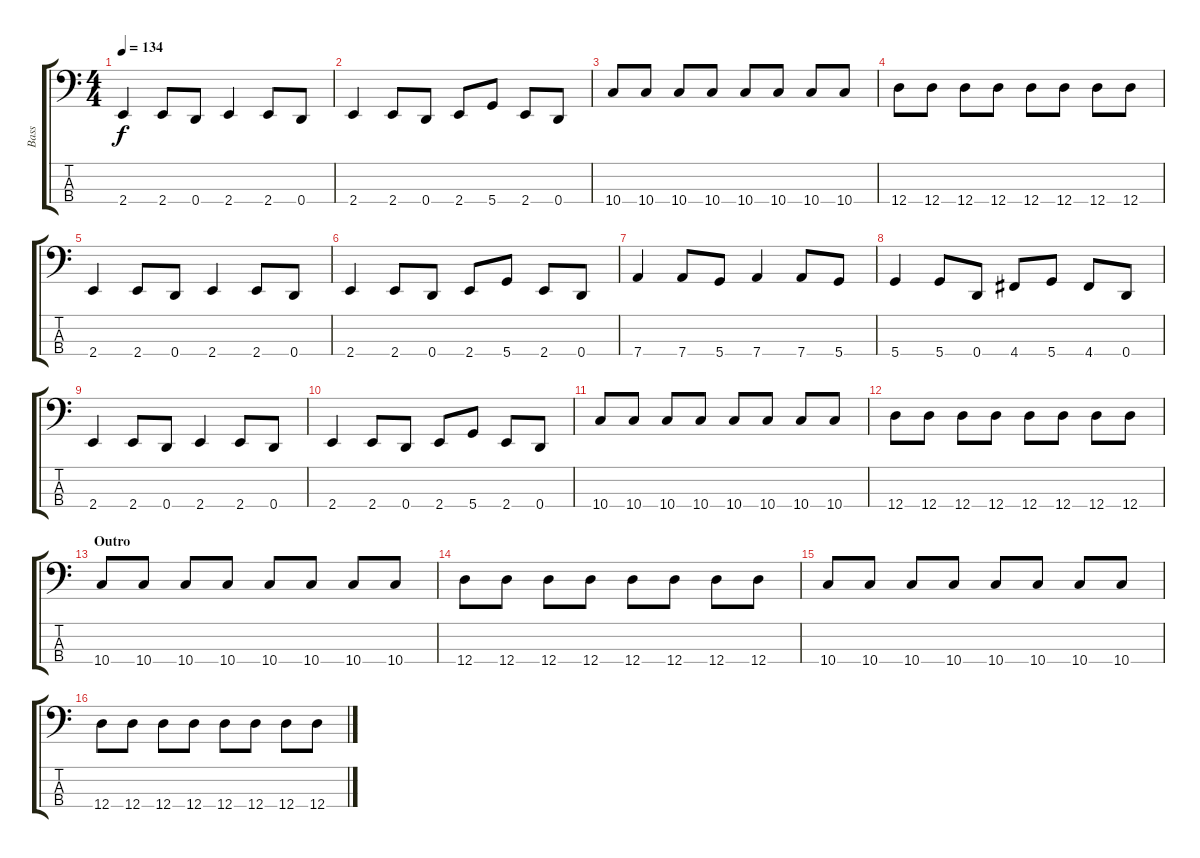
\track ("Bass" "Bass") {instrument electricbassfinger}
\staff {score tabs}
\tuning (G2 D2 A1 D1) {hide}
\ts (4 4)
\tempo 134
\clef f4
\ks c
2.4.4{dy f} 2.4.8 0.4.8 2.4.4 2.4.8 0.4.8 |
2.4.4 2.4.8 0.4.8 2.4.8 5.4.8 2.4.8 0.4.8 |
10.4.8 10.4.8 10.4.8 10.4.8 10.4.8 10.4.8 10.4.8 10.4.8 |
12.4.8 12.4.8 12.4.8 12.4.8 12.4.8 12.4.8 12.4.8 12.4.8 |
2.4.4 2.4.8 0.4.8 2.4.4 2.4.8 0.4.8 |
2.4.4 2.4.8 0.4.8 2.4.8 5.4.8 2.4.8 0.4.8 |
7.4.4 7.4.8 5.4.8 7.4.4 7.4.8 5.4.8 |
5.4.4 5.4.8 0.4.8 4.4.8 5.4.8 4.4.8 0.4.8 |
2.4.4 2.4.8 0.4.8 2.4.4 2.4.8 0.4.8 |
2.4.4 2.4.8 0.4.8 2.4.8 5.4.8 2.4.8 0.4.8 |
10.4.8 10.4.8 10.4.8 10.4.8 10.4.8 10.4.8 10.4.8 10.4.8 |
12.4.8 12.4.8 12.4.8 12.4.8 12.4.8 12.4.8 12.4.8 12.4.8 |
\section ("" "Outro")
10.4.8 10.4.8 10.4.8 10.4.8 10.4.8 10.4.8 10.4.8 10.4.8 |
12.4.8 12.4.8 12.4.8 12.4.8 12.4.8 12.4.8 12.4.8 12.4.8 |
10.4.8 10.4.8 10.4.8 10.4.8 10.4.8 10.4.8 10.4.8 10.4.8 |
12.4.8 12.4.8 12.4.8 12.4.8 12.4.8 12.4.8 12.4.8 12.4.8
